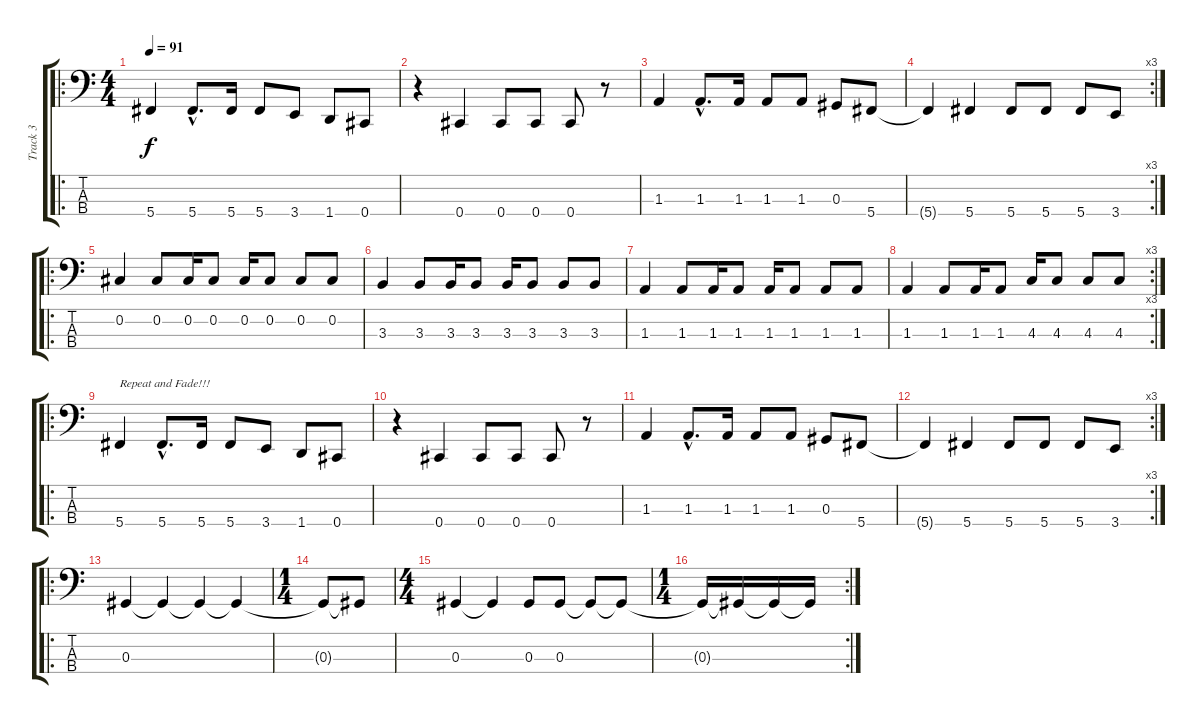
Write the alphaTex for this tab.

\track ("Track 3" "Track 3") {instrument acousticguitarnylon}
\staff {score tabs}
\tuning (Gb2 Db2 Ab1 Db1) {hide}
\ro
\ts (4 4)
\tempo 91
\clef f4
\ks c
5.4.4{dy f} 5.4{hac}.8{d} 5.4.16 5.4.8 3.4.8 1.4.8 0.4.8 |
r.4 0.4.4 0.4.8 0.4.8 0.4.8 r.8 |
1.3.4 1.3{hac}.8{d} 1.3.16 1.3.8 1.3.8 0.3.8 5.4.8 |
\rc 3
5.4{t}.4 5.4.4 5.4.8 5.4.8 5.4.8 3.4.8 |
\ro
0.2.4 0.2.8 0.2.16 0.2.8 0.2.16 0.2.8 0.2.8 0.2.8 |
3.3.4 3.3.8 3.3.16 3.3.8 3.3.16 3.3.8 3.3.8 3.3.8 |
1.3.4 1.3.8 1.3.16 1.3.8 1.3.16 1.3.8 1.3.8 1.3.8 |
\rc 3
1.3.4 1.3.8 1.3.16 1.3.8 4.3.16 4.3.8 4.3.8 4.3.8 |
\ro
5.4.4{txt "Repeat and Fade!!!"} 5.4{hac}.8{d} 5.4.16 5.4.8 3.4.8 1.4.8 0.4.8 |
r.4 0.4.4 0.4.8 0.4.8 0.4.8 r.8 |
1.3.4 1.3{hac}.8{d} 1.3.16 1.3.8 1.3.8 0.3.8 5.4.8 |
\rc 3
5.4{t}.4 5.4.4 5.4.8 5.4.8 5.4.8 3.4.8 |
\ro
0.3.4 0.3{t}.4 0.3{t}.4 0.3{t}.4 |
\ts (1 4)
0.3{t}.8 0.3{t}.8 |
\ts (4 4)
0.3.4 0.3{t}.4 0.3.8 0.3.8 0.3{t}.8 0.3{t}.8 |
\rc 2
\ts (1 4)
0.3{t}.16 0.3{t}.16 0.3{t}.16 0.3{t}.16
